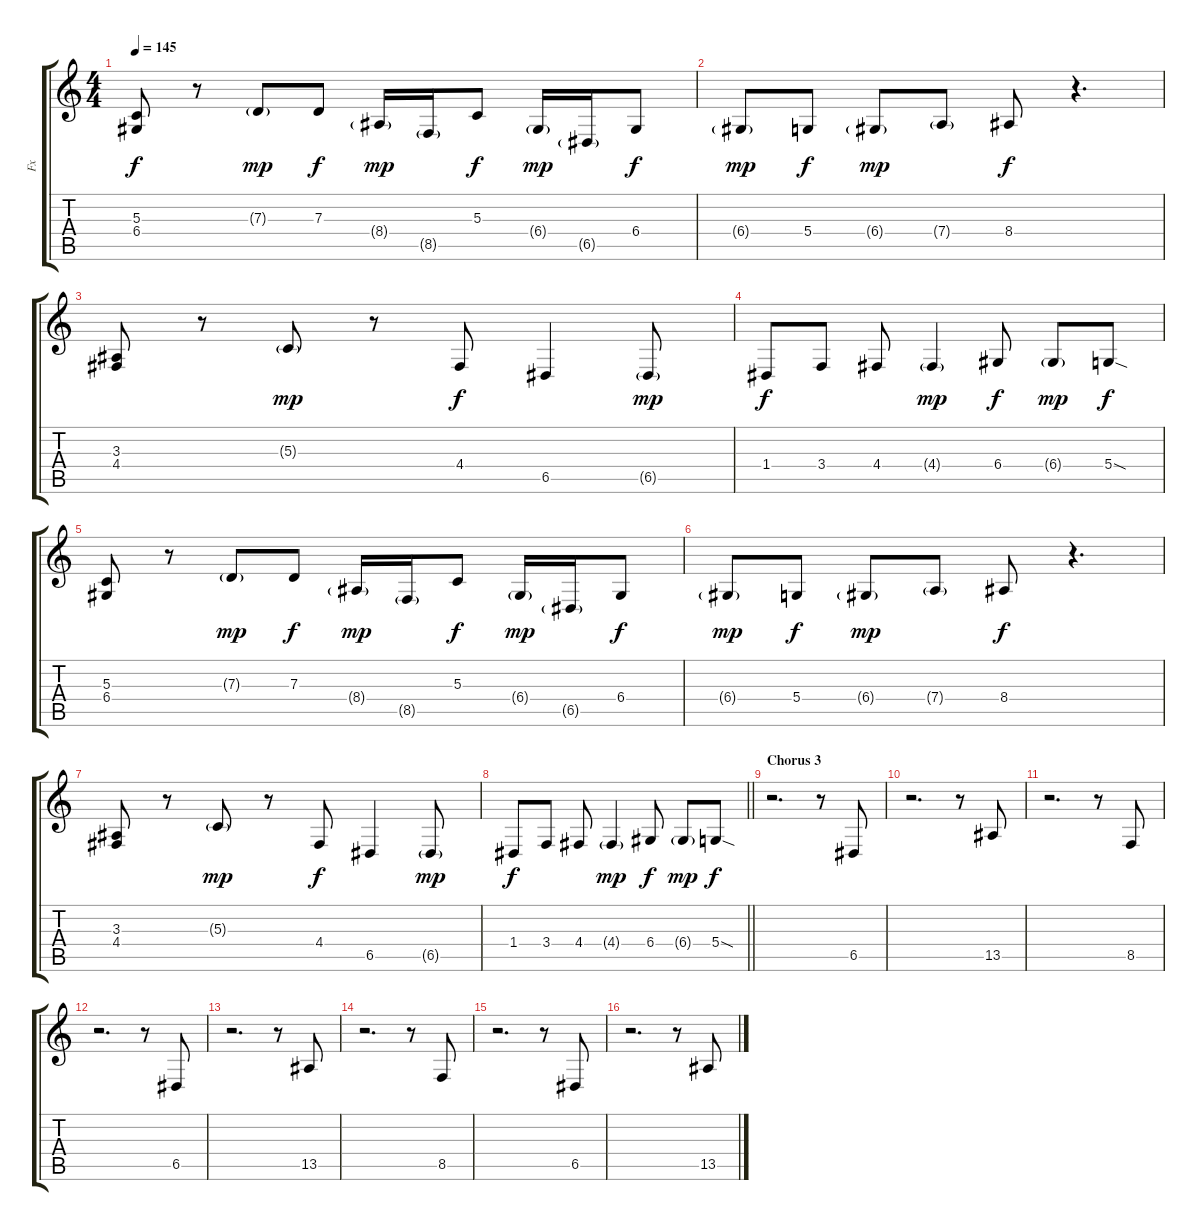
\track ("Fx" "Fx") {instrument guitarfretnoise}
\staff {score tabs}
\tuning (E4 B3 G3 D3 A2 E2) {hide}
\ts (4 4)
\tempo 145
\clef g2
\ks c
(5.3 6.4).8{dy f} r.8 7.3{g}.8{dy mp} 7.3.8{dy f} 8.4{g}.16{dy mp} 8.5{g}.16 5.3.8{dy f} 6.4{g}.16{dy mp} 6.5{g}.16 6.4.8{dy f} |
6.4{g}.8{dy mp} 5.4.8{dy f} 6.4{g}.8{dy mp} 7.4{g}.8 8.4.8{dy f} r.4{d} |
(3.3 4.4).8 r.8 5.3{g}.8{dy mp} r.8 4.4.8{dy f} 6.5.4 6.5{g}.8{dy mp} |
1.4.8{dy f} 3.4.8 4.4.8 4.4{g}.4{dy mp} 6.4.8{dy f} 6.4{g}.8{dy mp} 5.4{sod}.8{dy f} |
(5.3 6.4).8 r.8 7.3{g}.8{dy mp} 7.3.8{dy f} 8.4{g}.16{dy mp} 8.5{g}.16 5.3.8{dy f} 6.4{g}.16{dy mp} 6.5{g}.16 6.4.8{dy f} |
6.4{g}.8{dy mp} 5.4.8{dy f} 6.4{g}.8{dy mp} 7.4{g}.8 8.4.8{dy f} r.4{d} |
(3.3 4.4).8 r.8 5.3{g}.8{dy mp} r.8 4.4.8{dy f} 6.5.4 6.5{g}.8{dy mp} |
\barLineRight lightlight
1.4.8{dy f} 3.4.8 4.4.8 4.4{g}.4{dy mp} 6.4.8{dy f} 6.4{g}.8{dy mp} 5.4{sod}.8{dy f} |
\section ("" "Chorus 3")
r.2{d} r.8 6.5.8 |
r.2{d} r.8 13.5.8 |
r.2{d} r.8 8.5.8 |
r.2{d} r.8 6.5.8 |
r.2{d} r.8 13.5.8 |
r.2{d} r.8 8.5.8 |
r.2{d} r.8 6.5.8 |
r.2{d} r.8 13.5.8
